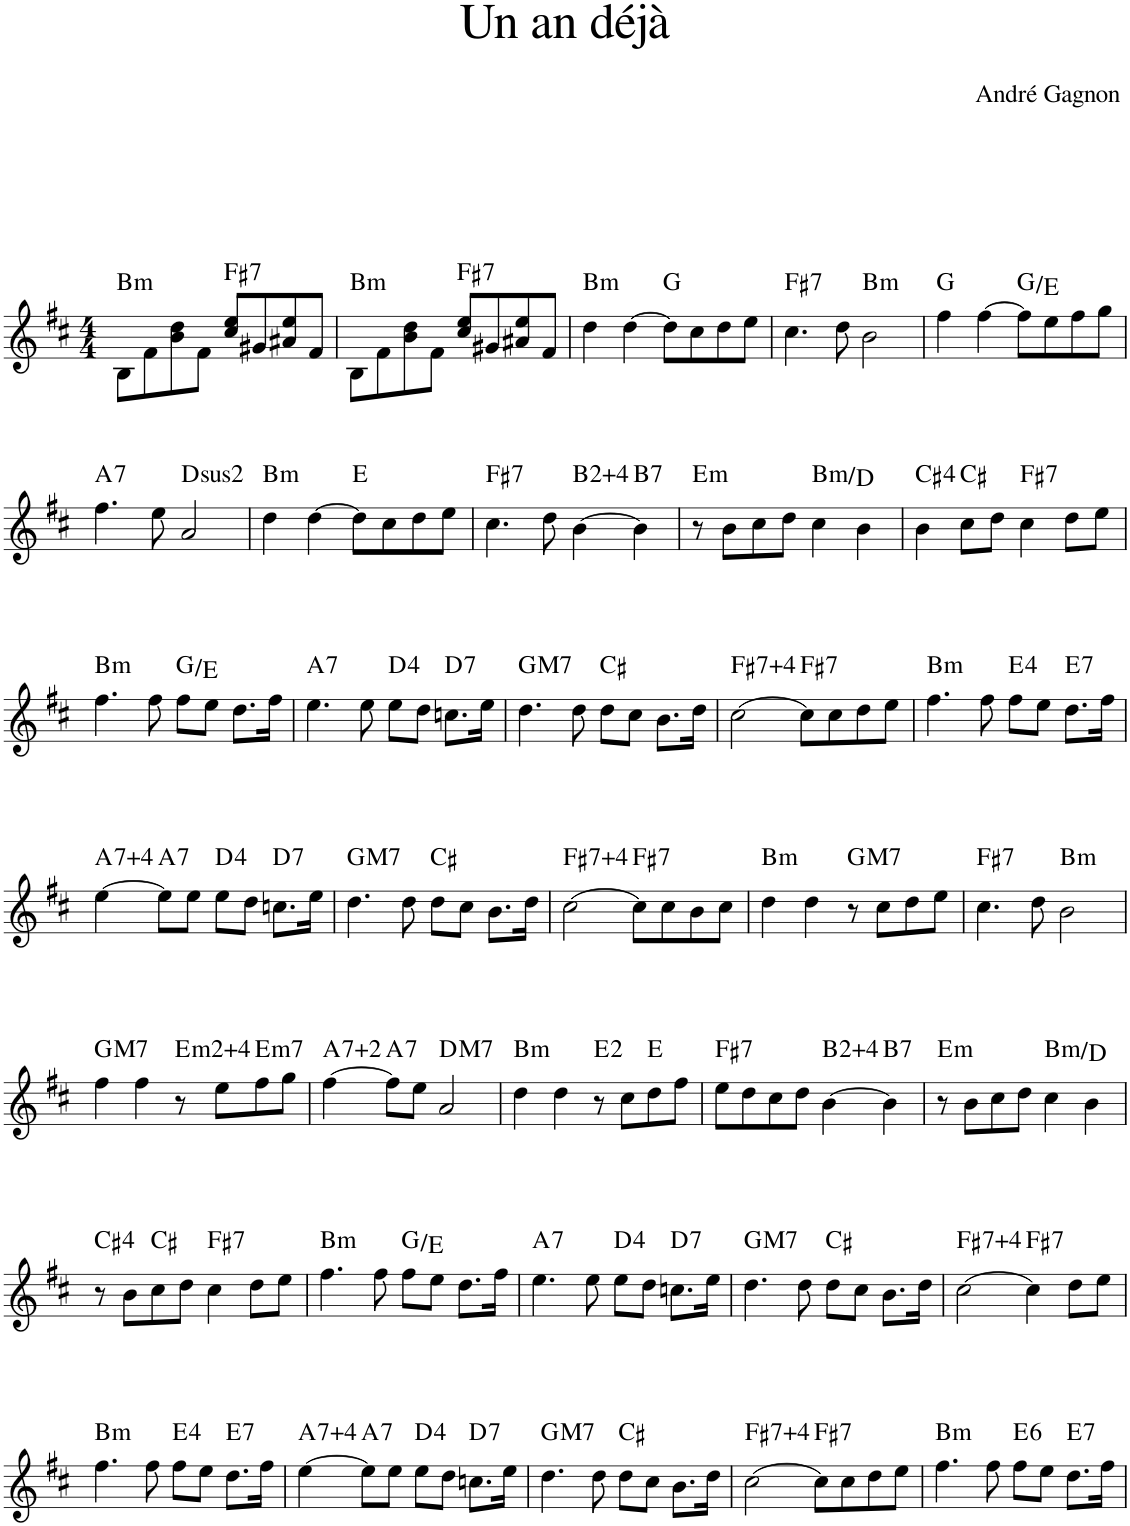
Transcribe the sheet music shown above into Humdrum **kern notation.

**kern	**harte
*part1	*part1
*staff1	*
*I"Piano	*
*I'Pno.	*
*clefG2	*
*k[f#c#]	*
*M4/4	*
=1	=1
!	!LO:H:kt=m
8B\L	B:min
8f#\	.
8b\ 8dd\	.
8f#\J	.
!	!LO:H:kt=7
8cc#/ 8ee/L	F#:7
8g#X/	.
8a#X/ 8ee/	.
8f#/J	.
=2	=2
!	!LO:H:kt=m
8B\L	B:min
8f#\	.
8b\ 8dd\	.
8f#\J	.
!	!LO:H:kt=7
8cc#/ 8ee/L	F#:7
8g#X/	.
8a#X/ 8ee/	.
8f#/J	.
=3	=3
!	!LO:H:kt=m
4dd\	B:min
[4dd\	.
8dd\L]	G:maj
8cc#\	.
8dd\	.
8ee\J	.
=4	=4
!	!LO:H:kt=7
4.cc#\	F#:7
8dd\	.
!	!LO:H:kt=m
2b\	B:min
=5	=5
4ff#\	G:maj
[4ff#\	.
8ff#\L]	G:maj/6
8ee\	.
8ff#\	.
8gg\J	.
!!LO:LB:g=z
=6	=6
!	!LO:H:kt=7
4.ff#\	A:7
8ee\	.
!	!LO:H:kt=2
2a/	D:(1,2,5)
=7	=7
!	!LO:H:kt=m
4dd\	B:min
[4dd\	.
8dd\L]	E:maj
8cc#\	.
8dd\	.
8ee\J	.
=8	=8
!	!LO:H:kt=7
4.cc#\	F#:7
8dd\	.
[4b\	B:maj(2,#4)
!	!LO:H:kt=7
4b\]	B:7
=9	=9
!	!LO:H:kt=m
8r	E:min
8b\L	.
8cc#\	.
8dd\J	.
!	!LO:H:kt=m
4cc#\	B:min/b3
4b\	.
=10	=10
4b\	C#:maj(4)
8cc#\L	C#:maj
8dd\J	.
!	!LO:H:kt=7
4cc#\	F#:7
8dd\L	.
8ee\J	.
!!LO:LB:g=z
=11	=11
!	!LO:H:kt=m
4.ff#\	B:min
8ff#\	.
8ff#\L	G:maj/6
8ee\J	.
8.dd\L	.
16ff#\Jk	.
=12	=12
!	!LO:H:kt=7
4.ee\	A:7
8ee\	.
8ee\L	D:maj(4)
8dd\J	.
!	!LO:H:kt=7
8.ccn\L	D:7
16ee\Jk	.
=13	=13
!	!LO:H:kt=M7
4.dd\	G:maj7
8dd\	.
8dd\L	C#:maj
8cc#\J	.
8.b\L	.
16dd\Jk	.
=14	=14
!	!LO:H:kt=7
[2cc#\	F#:7(#4)
!	!LO:H:kt=7
8cc#\L]	F#:7
8cc#\	.
8dd\	.
8ee\J	.
=15	=15
!	!LO:H:kt=m
4.ff#\	B:min
8ff#\	.
8ff#\L	E:maj(4)
8ee\J	.
!	!LO:H:kt=7
8.dd\L	E:7
16ff#\Jk	.
!!LO:LB:g=z
=16	=16
!	!LO:H:kt=7
[4ee\	A:7(#4)
!	!LO:H:kt=7
8ee\L]	A:7
8ee\J	.
8ee\L	D:maj(4)
8dd\J	.
!	!LO:H:kt=7
8.ccn\L	D:7
16ee\Jk	.
=17	=17
!	!LO:H:kt=M7
4.dd\	G:maj7
8dd\	.
8dd\L	C#:maj
8cc#\J	.
8.b\L	.
16dd\Jk	.
=18	=18
!	!LO:H:kt=7
[2cc#\	F#:7(#4)
!	!LO:H:kt=7
8cc#\L]	F#:7
8cc#\	.
8b\	.
8cc#\J	.
=19	=19
!	!LO:H:kt=m
4dd\	B:min
4dd\	.
!	!LO:H:kt=M7
8r	G:maj7
8cc#\L	.
8dd\	.
8ee\J	.
=20	=20
!	!LO:H:kt=7
4.cc#\	F#:7
8dd\	.
!	!LO:H:kt=m
2b\	B:min
!!LO:LB:g=z
=21	=21
!	!LO:H:kt=M7
4ff#\	G:maj7
4ff#\	.
!	!LO:H:kt=m
8r	E:min(2,#4)
8ee\L	.
!	!LO:H:kt=m7
8ff#\	E:min7
8gg\J	.
=22	=22
!	!LO:H:kt=7
[4ff#\	A:7(#2)
!	!LO:H:kt=7
8ff#\L]	A:7
8ee\J	.
!	!LO:H:kt=M7
2a/	D:maj7
=23	=23
!	!LO:H:kt=m
4dd\	B:min
4dd\	.
8r	E:maj(2)
8cc#\L	.
8dd\	E:maj
8ff#\J	.
=24	=24
!	!LO:H:kt=7
8ee\L	F#:7
8dd\	.
8cc#\	.
8dd\J	.
[4b\	B:maj(2,#4)
!	!LO:H:kt=7
4b\]	B:7
=25	=25
!	!LO:H:kt=m
8r	E:min
8b\L	.
8cc#\	.
8dd\J	.
!	!LO:H:kt=m
4cc#\	B:min/b3
4b\	.
!!LO:LB:g=z
=26	=26
8r	C#:maj(4)
8b\L	.
8cc#\	C#:maj
8dd\J	.
!	!LO:H:kt=7
4cc#\	F#:7
8dd\L	.
8ee\J	.
=27	=27
!	!LO:H:kt=m
4.ff#\	B:min
8ff#\	.
8ff#\L	G:maj/6
8ee\J	.
8.dd\L	.
16ff#\Jk	.
=28	=28
!	!LO:H:kt=7
4.ee\	A:7
8ee\	.
8ee\L	D:maj(4)
8dd\J	.
!	!LO:H:kt=7
8.ccn\L	D:7
16ee\Jk	.
=29	=29
!	!LO:H:kt=M7
4.dd\	G:maj7
8dd\	.
8dd\L	C#:maj
8cc#\J	.
8.b\L	.
16dd\Jk	.
=30	=30
!	!LO:H:kt=7
[2cc#\	F#:7(#4)
!	!LO:H:kt=7
4cc#\]	F#:7
8dd\L	.
8ee\J	.
!!LO:LB:g=z
=31	=31
!	!LO:H:kt=m
4.ff#\	B:min
8ff#\	.
8ff#\L	E:maj(4)
8ee\J	.
!	!LO:H:kt=7
8.dd\L	E:7
16ff#\Jk	.
=32	=32
!	!LO:H:kt=7
[4ee\	A:7(#4)
!	!LO:H:kt=7
8ee\L]	A:7
8ee\J	.
8ee\L	D:maj(4)
8dd\J	.
!	!LO:H:kt=7
8.ccn\L	D:7
16ee\Jk	.
=33	=33
!	!LO:H:kt=M7
4.dd\	G:maj7
8dd\	.
8dd\L	C#:maj
8cc#\J	.
8.b\L	.
16dd\Jk	.
=34	=34
!	!LO:H:kt=7
[2cc#\	F#:7(#4)
!	!LO:H:kt=7
8cc#\L]	F#:7
8cc#\	.
8dd\	.
8ee\J	.
=35	=35
!	!LO:H:kt=m
4.ff#\	B:min
8ff#\	.
!	!LO:H:kt=6
8ff#\L	E:maj6
8ee\J	.
!	!LO:H:kt=7
8.dd\L	E:7
16ff#\Jk	.
=	=
*-	*-
